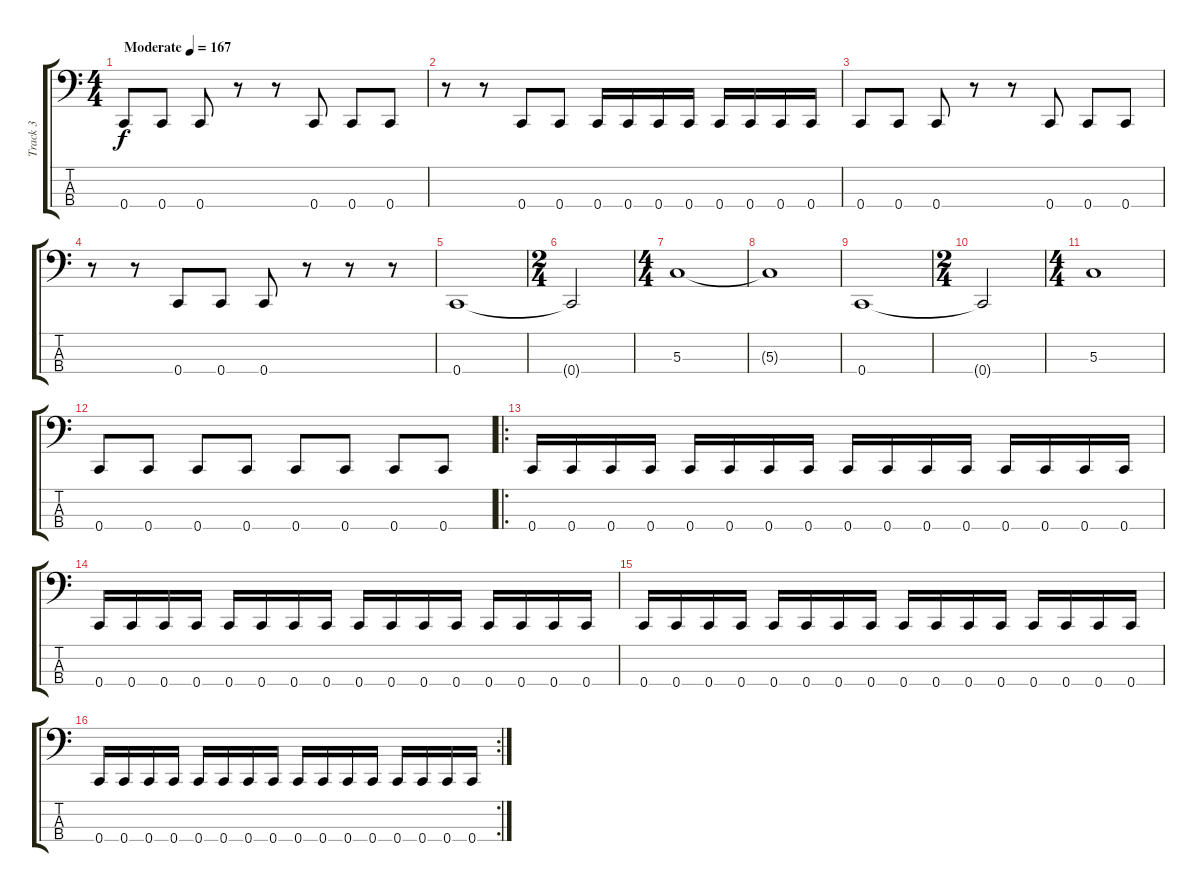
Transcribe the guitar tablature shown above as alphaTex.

\track ("Track 3" "Track 3") {instrument slapbass1}
\staff {score tabs}
\tuning (F2 C2 G1 C1) {hide}
\ts (4 4)
\tempo (167 "Moderate")
\clef f4
\ks c
0.4.8{dy f instrument slapbass1} 0.4.8 0.4.8 r.8 r.8 0.4.8 0.4.8 0.4.8 |
r.8 r.8 0.4.8 0.4.8 0.4.16 0.4.16 0.4.16 0.4.16 0.4.16 0.4.16 0.4.16 0.4.16 |
0.4.8 0.4.8 0.4.8 r.8 r.8 0.4.8 0.4.8 0.4.8 |
r.8 r.8 0.4.8 0.4.8 0.4.8 r.8 r.8 r.8 |
0.4.1 |
\ts (2 4)
0.4{t}.2 |
\ts (4 4)
5.3.1 |
5.3{t}.1 |
0.4.1 |
\ts (2 4)
0.4{t}.2 |
\ts (4 4)
5.3.1 |
0.4.8 0.4.8 0.4.8 0.4.8 0.4.8 0.4.8 0.4.8 0.4.8 |
\ro
0.4.16 0.4.16 0.4.16 0.4.16 0.4.16 0.4.16 0.4.16 0.4.16 0.4.16 0.4.16 0.4.16 0.4.16 0.4.16 0.4.16 0.4.16 0.4.16 |
0.4.16 0.4.16 0.4.16 0.4.16 0.4.16 0.4.16 0.4.16 0.4.16 0.4.16 0.4.16 0.4.16 0.4.16 0.4.16 0.4.16 0.4.16 0.4.16 |
0.4.16 0.4.16 0.4.16 0.4.16 0.4.16 0.4.16 0.4.16 0.4.16 0.4.16 0.4.16 0.4.16 0.4.16 0.4.16 0.4.16 0.4.16 0.4.16 |
\rc 2
0.4.16 0.4.16 0.4.16 0.4.16 0.4.16 0.4.16 0.4.16 0.4.16 0.4.16 0.4.16 0.4.16 0.4.16 0.4.16 0.4.16 0.4.16 0.4.16
